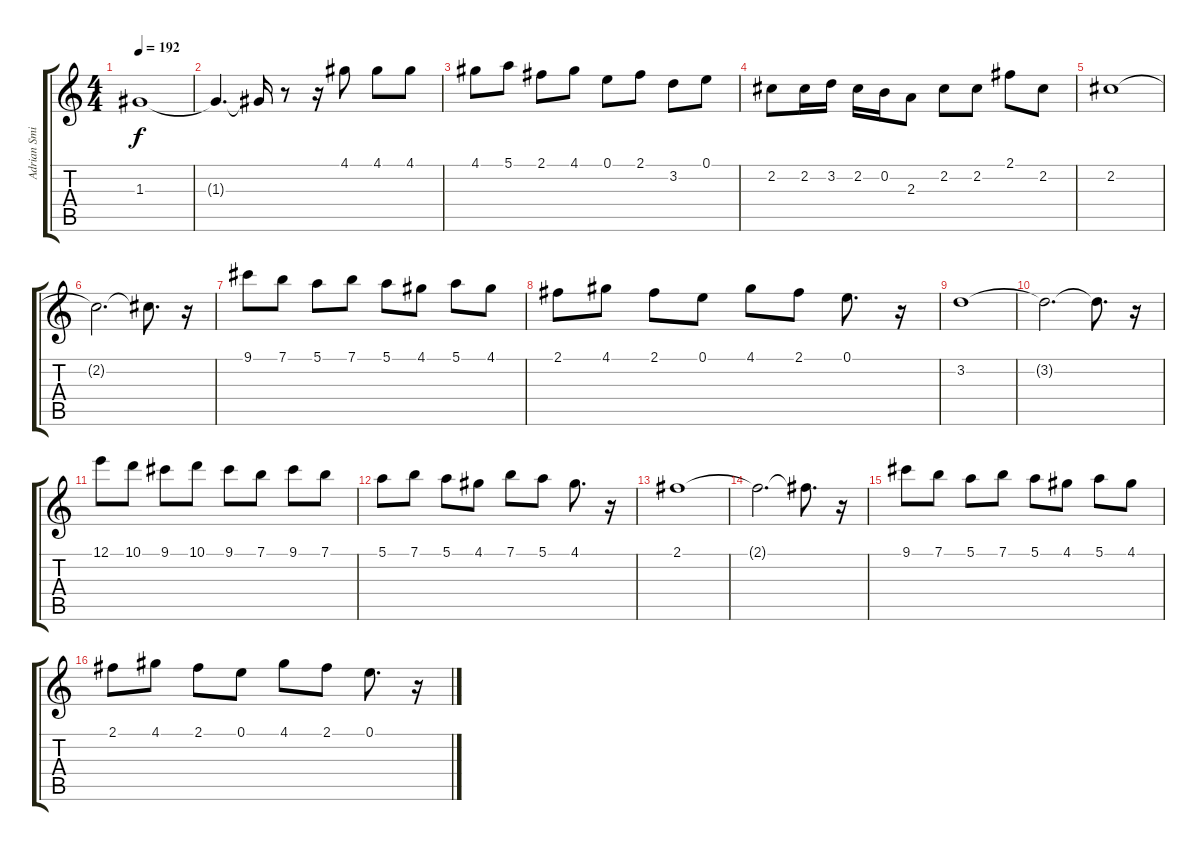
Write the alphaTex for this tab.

\track ("Adrian Smith" "Adrian Smi") {instrument distortionguitar}
\staff {score tabs}
\tuning (E4 B3 G3 D3 A2 E2) {hide}
\ts (4 4)
\tempo 192
\clef g2
\ks c
1.3.1{dy f} |
1.3{t}.4{d} 1.3{t}.16 r.8 r.16 4.1.8 4.1.8 4.1.8 |
4.1.8 5.1.8 2.1.8 4.1.8 0.1.8 2.1.8 3.2.8 0.1.8 |
2.2.8 2.2.16 3.2.16 2.2.16 0.2.16 2.3.8 2.2.8 2.2.8 2.1.8 2.2.8 |
2.2.1 |
2.2{t}.2{d} 2.2{t}.8{d} r.16 |
9.1.8 7.1.8 5.1.8 7.1.8 5.1.8 4.1.8 5.1.8 4.1.8 |
2.1.8 4.1.8 2.1.8 0.1.8 4.1.8 2.1.8 0.1.8{d} r.16 |
3.2.1 |
3.2{t}.2{d} 3.2{t}.8{d} r.16 |
12.1.8 10.1.8 9.1.8 10.1.8 9.1.8 7.1.8 9.1.8 7.1.8 |
5.1.8 7.1.8 5.1.8 4.1.8 7.1.8 5.1.8 4.1.8{d} r.16 |
2.1.1 |
2.1{t}.2{d} 2.1{t}.8{d} r.16 |
9.1.8 7.1.8 5.1.8 7.1.8 5.1.8 4.1.8 5.1.8 4.1.8 |
2.1.8 4.1.8 2.1.8 0.1.8 4.1.8 2.1.8 0.1.8{d} r.16
